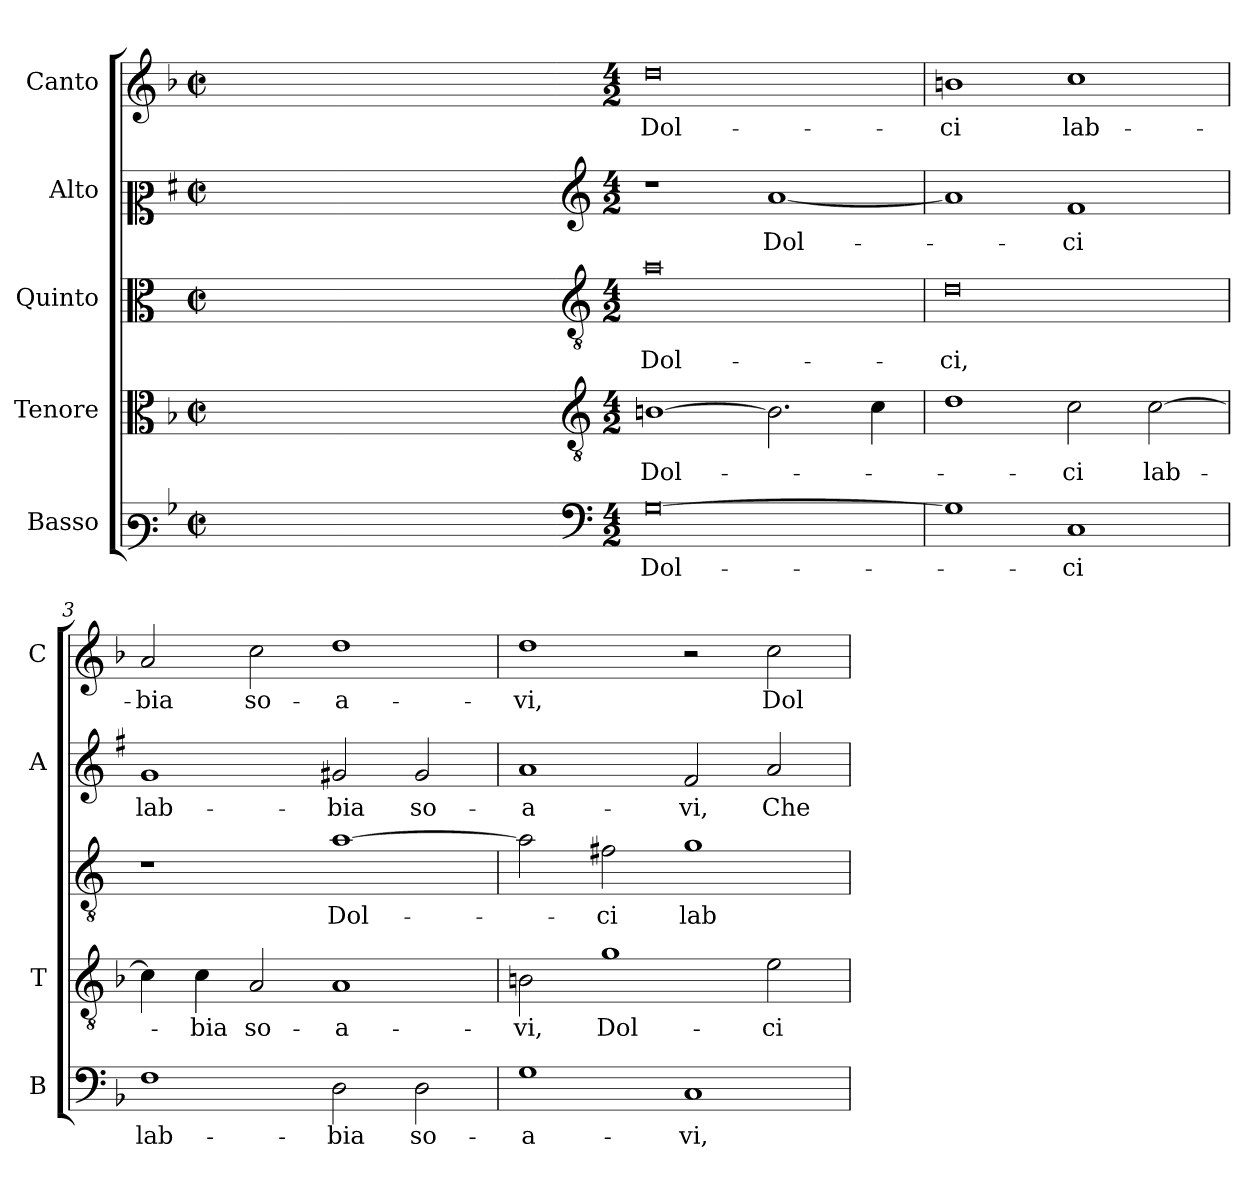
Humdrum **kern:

**kern	**text	**kern	**text	**kern	**text	**kern	**text	**kern	**text
*part5	*part5	*part4	*part4	*part3	*part3	*part2	*part2	*part1	*part1
*staff5	*staff5	*staff4	*staff4	*staff3	*staff3	*staff2	*staff2	*staff1	*staff1
*I"Basso	*	*I"Tenore	*	*I"Quinto	*	*I"Alto	*	*I"Canto	*
*I'B	*	*I'T	*	*	*	*I'A	*	*I'C	*
*clefF3	*	*clefC3	*	*clefC3	*	*clefC2	*	*clefG2	*
*	*	*	*	*ITrd4c7	*	*ITrd1c2	*	*	*
*k[b-]	*	*k[b-]	*	*k[b-]	*	*k[b-]	*	*k[b-]	*
*F:	*	*F:	*	*F:	*	*F:	*	*F:	*
*M2/2	*	*M2/2	*	*M2/2	*	*M2/2	*	*M2/2	*
*met(c|)	*	*met(c|)	*	*met(c|)	*	*met(c|)	*	*met(c|)	*
=	=	=	=	=	=	=	=	=	=
1ryy	.	1ryy	.	1ryy	.	1ryy	.	1ryy	.
=1X-	=1X-	=1X-	=1X-	=1X-	=1X-	=1X-	=1X-	=1X-	=1X-
4ryy	.	4ryy	.	4ryy	.	4ryy	.	4ryy	.
4ryy	.	4ryy	.	4ryy	.	4ryy	.	4ryy	.
4ryy	.	4ryy	.	4ryy	.	4ryy	.	4ryy	.
4ryy	.	4ryy	.	4ryy	.	4ryy	.	4ryy	.
=1-	=1-	=1-	=1-	=1-	=1-	=1-	=1-	=1-	=1-
*clefF4	*	*clefGv2	*	*clefGv2	*	*clefG2	*	*	*
*M4/2	*	*M4/2	*	*M4/2	*	*M4/2	*	*M4/2	*
!	!LO:LY:b	!	!LO:LY:b	!	!LO:LY:b	!	!	!	!LO:LY:b
[0G	Dol-	[1Bn	Dol-	0d	Dol-	1r	.	0dd	Dol-
!	!	!	!	!	!	!	!LO:LY:b	!	!
.	.	2.B\]	.	.	.	[1g	Dol-	.	.
.	.	4c\	.	.	.	.	.	.	.
=2	=2	=2	=2	=2	=2	=2	=2	=2	=2
!	!	!	!	!	!LO:LY:b	!	!	!	!LO:LY:b
1G]	.	1d	.	0G	-ci,	1g]	.	1bn	-ci
!	!LO:LY:b	!	!LO:LY:b	!	!	!	!LO:LY:b	!	!LO:LY:b
1C	-ci	2c\	-ci	.	.	1e	-ci	1cc	lab-
!	!	!	!LO:LY:b	!	!	!	!	!	!
.	.	[2c\	lab-	.	.	.	.	.	.
=3	=3	=3	=3	=3	=3	=3	=3	=3	=3
!	!LO:LY:b	!	!	!	!	!	!LO:LY:b	!	!LO:LY:b
1F	lab-	4c\]	.	1r	.	1f	lab-	2a/	-bia
!	!	!	!LO:LY:b	!	!	!	!	!	!
.	.	4c\	-bia	.	.	.	.	.	.
!	!	!	!LO:LY:b	!	!	!	!	!	!LO:LY:b
.	.	2A/	so-	.	.	.	.	2cc\	so-
!	!LO:LY:b	!	!LO:LY:b	!	!LO:LY:b	!	!LO:LY:b	!	!LO:LY:b
2D\	-bia	1A	-a-	[1d	Dol-	2f#X/	-bia	1dd	-a-
!	!LO:LY:b	!	!	!	!	!	!LO:LY:b	!	!
2D\	so-	.	.	.	.	2f#/	so-	.	.
=4	=4	=4	=4	=4	=4	=4	=4	=4	=4
!	!LO:LY:b	!	!LO:LY:b	!	!	!	!LO:LY:b	!	!LO:LY:b
1G	-a-	2Bn\	-vi,	2d\]	.	1g	-a-	1dd	-vi,
!	!	!	!LO:LY:b	!	!LO:LY:b	!	!	!	!
.	.	1g	Dol-	2Bn\	-ci	.	.	.	.
!	!LO:LY:b	!	!	!	!LO:LY:b	!	!LO:LY:b	!	!
1C	-vi,	.	.	1c	lab-	2e/	-vi,	2r	.
!	!	!	!LO:LY:b	!	!	!	!LO:LY:b	!	!LO:LY:b
.	.	2e\	-ci	.	.	2g/	Che	2cc\	Dol-
=	=	=	=	=	=	=	=	=	=
*-	*-	*-	*-	*-	*-	*-	*-	*-	*-
